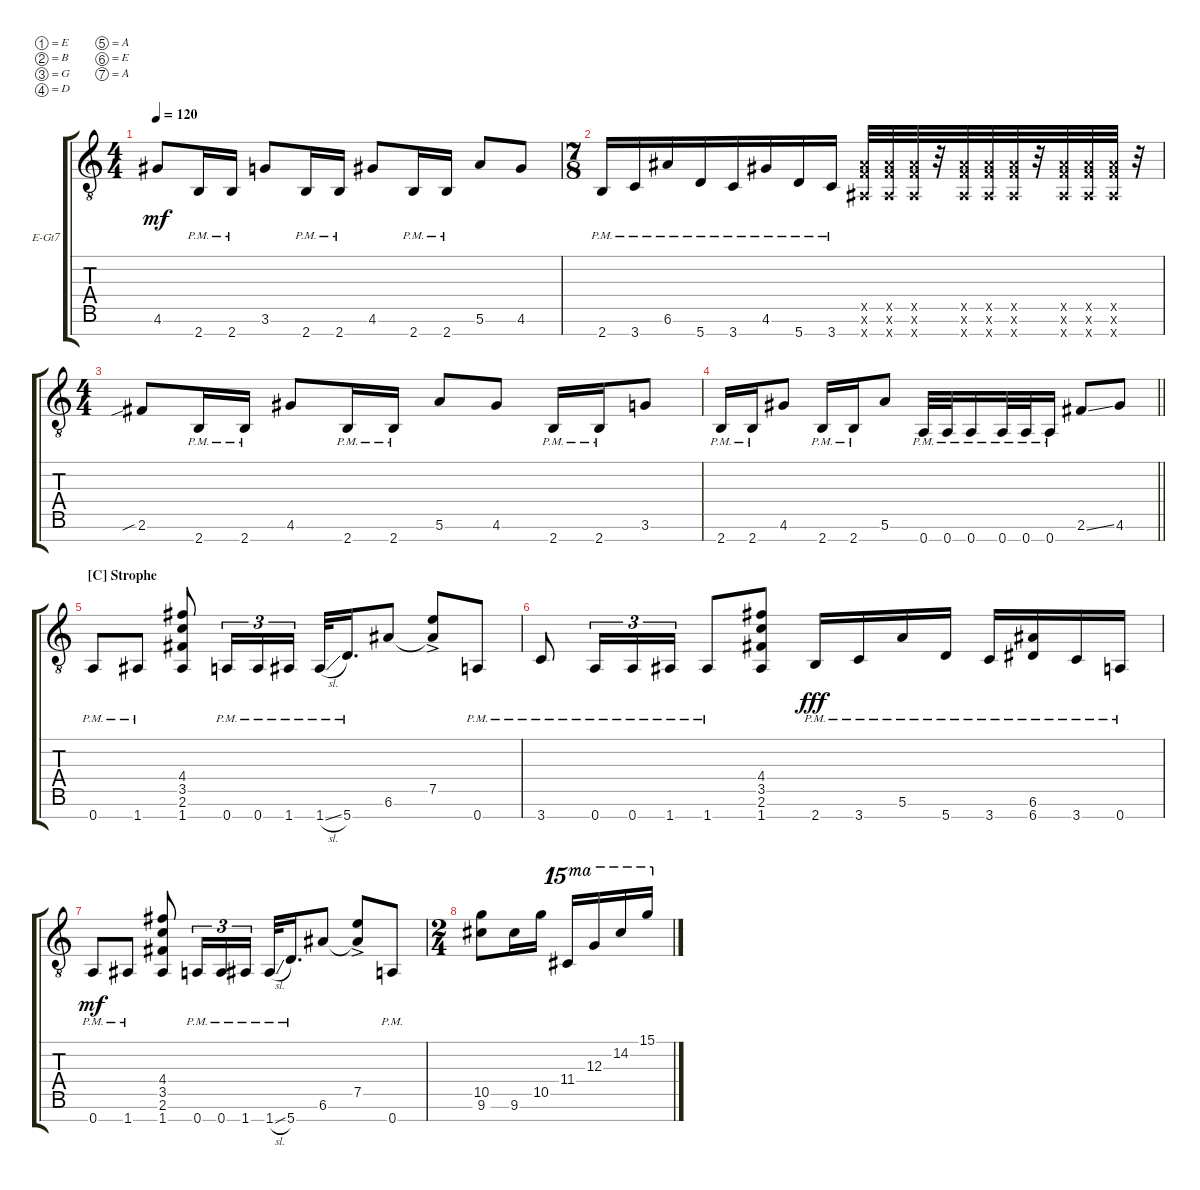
\defaultSystemsLayout 4
\bracketExtendMode groupsimilarinstruments
\firstSystemTrackNameOrientation horizontal
\otherSystemsTrackNameOrientation horizontal
\track ("Electric Guitar" "E-Gt7") {instrument distortionguitar}
\staff {score tabs}
\tuning (E4 B3 G3 D3 A2 E2 A1)
\ts (4 4)
\tempo 120
\clef g2
\ottava 8vb
\ks c
4.6.8{dy mf} 2.7{pm}.16 2.7{pm}.16 3.6.8 2.7{pm}.16 2.7{pm}.16 4.6.8 2.7{pm}.16 2.7{pm}.16 5.6.8 4.6.8 |
\ts (7 8)
2.7{pm}.16 3.7{pm}.16 6.6{pm}.16 5.7{pm}.16 3.7{pm}.16 4.6{pm}.16 5.7{pm}.16 3.7{pm}.16 (1.7{x} 1.6{x} 1.5{x}).32 (1.5{x} 1.6{x} 1.7{x}).32 (1.7{x} 1.6{x} 1.5{x}).32 r.32 (1.7{x} 1.6{x} 1.5{x}).32 (1.5{x} 1.6{x} 1.7{x}).32 (1.7{x} 1.6{x} 1.5{x}).32 r.32 (1.7{x} 1.6{x} 1.5{x}).32 (1.5{x} 1.6{x} 1.7{x}).32 (1.7{x} 1.6{x} 1.5{x}).32 r.32 |
\ts (4 4)
2.6{sib}.8 2.7{pm}.16 2.7{pm}.16 4.6.8 2.7{pm}.16 2.7{pm}.16 5.6.8 4.6.8 2.7{pm}.16 2.7{pm}.16 3.6.8 |
\barLineRight lightlight
2.7{pm}.16 2.7{pm}.16 4.6.8 2.7{pm}.16 2.7{pm}.16 5.6.8 0.7{pm}.32 0.7{pm}.32 0.7{pm}.16 0.7{pm}.32 0.7{pm}.32 0.7{pm}.16 2.6{ss}.8 4.6.8 |
\section ("C" "Strophe")
0.7{pm}.8 1.7{pm}.8 (1.7 2.6 3.5 4.4).8 0.7{pm}.16{tu (3 2)} 0.7{pm}.16{tu (3 2)} 1.7{pm}.16{tu (3 2)} 1.7{sl pm}.32 5.7{pm}.16{d} 6.6.8 (7.5{ac} 6.6{t}).8 0.7{pm}.8 |
3.7{pm}.8 0.7{pm}.16{tu (3 2)} 0.7{pm}.16{tu (3 2)} 1.7{pm}.16{tu (3 2)} 1.7{pm}.8 (1.7 2.6 3.5 4.4).8 2.7{pm}.16{dy fff} 3.7{pm}.16 5.6{pm}.16 5.7{pm}.16 3.7{pm}.16 (6.6{pm} 6.7{pm}).16 3.7{pm}.16 0.7{pm}.16 |
0.7{pm}.8{dy mf} 1.7{pm}.8 (1.7 2.6 3.5 4.4).8 0.7{pm}.16{tu (3 2)} 0.7{pm}.16{tu (3 2)} 1.7{pm}.16{tu (3 2)} 1.7{sl pm}.32 5.7{pm}.16{d} 6.6.8 (7.5{ac} 6.6{t}).8 0.7{pm}.8 |
\ts (2 4)
(9.6 10.5).8 9.6.16 10.5.16 11.4.16{ot 15ma} 12.3.16{ot 15ma} 14.2.16{ot 15ma} 15.1.16{ot 15ma}
